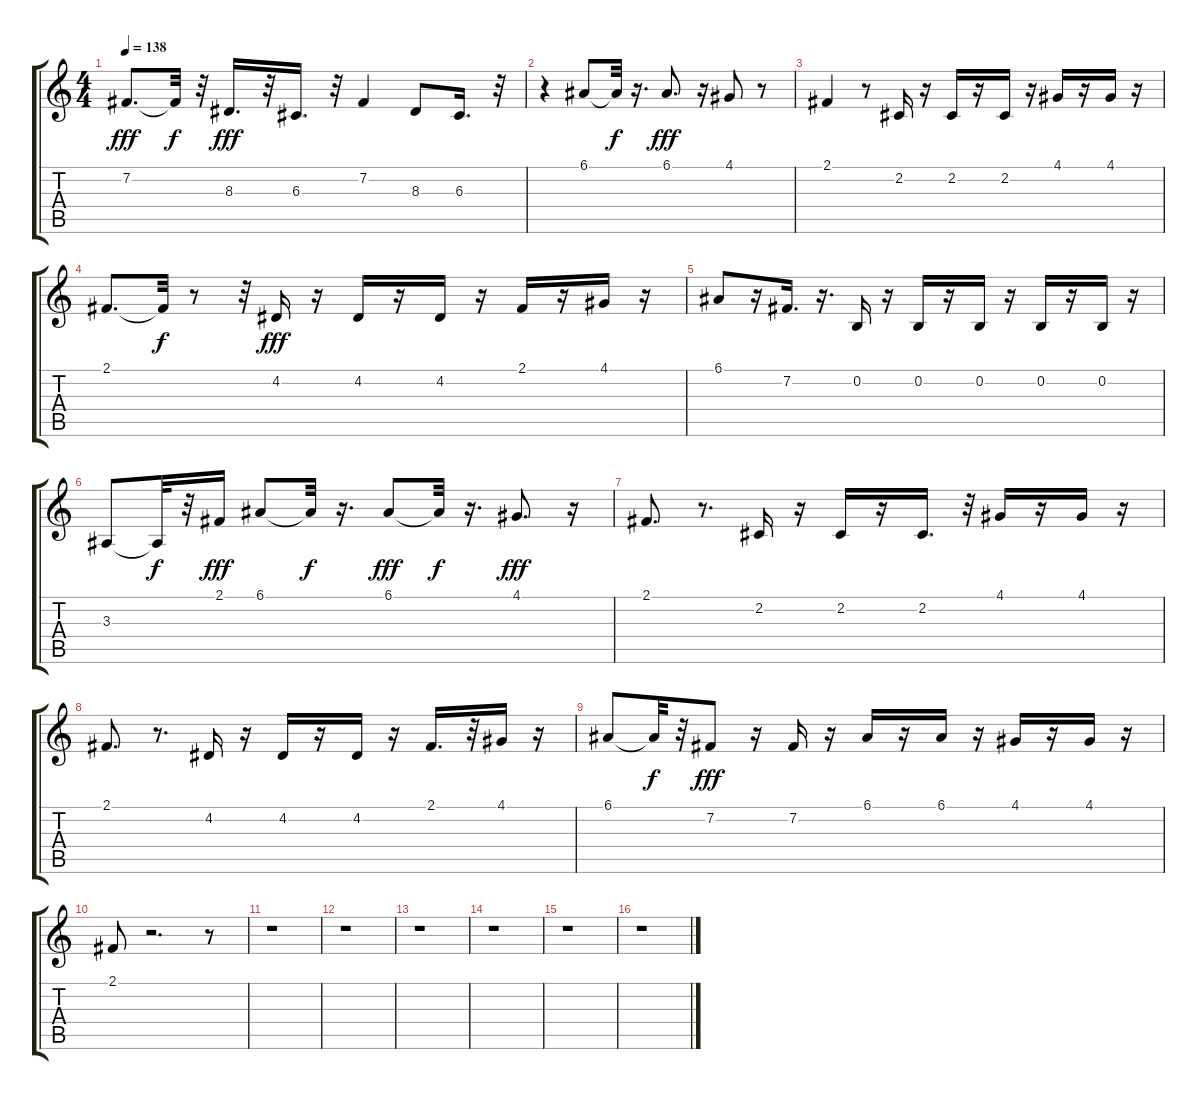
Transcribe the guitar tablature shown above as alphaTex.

\track "" {instrument clarinet}
\staff {score tabs}
\tuning (E4 B3 G3 D3 A2 E2) {hide}
\ts (4 4)
\tempo 138
\clef g2
\ks c
7.2.8{d dy fff} 7.2{t}.32{dy f} r.32 8.3.16{d dy fff} r.32 6.3.16{d} r.32 7.2.4 8.3.8 6.3.16{d} r.32 |
r.4 6.1.8 6.1{t}.32{dy f} r.16{d} 6.1.8{d dy fff} r.16 4.1.8 r.8 |
2.1.4 r.8 2.2.16 r.16 2.2.16 r.16 2.2.16 r.16 4.1.16 r.16 4.1.16 r.16 |
2.1.8{d} 2.1{t}.32{dy f} r.8 r.32 4.2.16{dy fff} r.16 4.2.16 r.16 4.2.16 r.16 2.1.16 r.16 4.1.16 r.16 |
6.1.8 r.16 7.2.16{d} r.16{d} 0.2.16 r.16 0.2.16 r.16 0.2.16 r.16 0.2.16 r.16 0.2.16 r.16 |
3.3.8 3.3{t}.32{dy f} r.32 2.1.16{dy fff} 6.1.8 6.1{t}.32{dy f} r.16{d} 6.1.8{dy fff} 6.1{t}.32{dy f} r.16{d} 4.1.8{d dy fff} r.16 |
2.1.8{d} r.8{d} 2.2.16 r.16 2.2.16 r.16 2.2.16{d} r.32 4.1.16 r.16 4.1.16 r.16 |
2.1.8{d} r.8{d} 4.2.16 r.16 4.2.16 r.16 4.2.16 r.16 2.1.16{d} r.32 4.1.16 r.16 |
6.1.8 6.1{t}.32{dy f} r.32 7.2.8{dy fff} r.16 7.2.16 r.16 6.1.16 r.16 6.1.16 r.16 4.1.16 r.16 4.1.16 r.16 |
2.1.8 r.2{d} r.8 |
r.1 |
r.1 |
r.1 |
r.1 |
r.1 |
r.1
